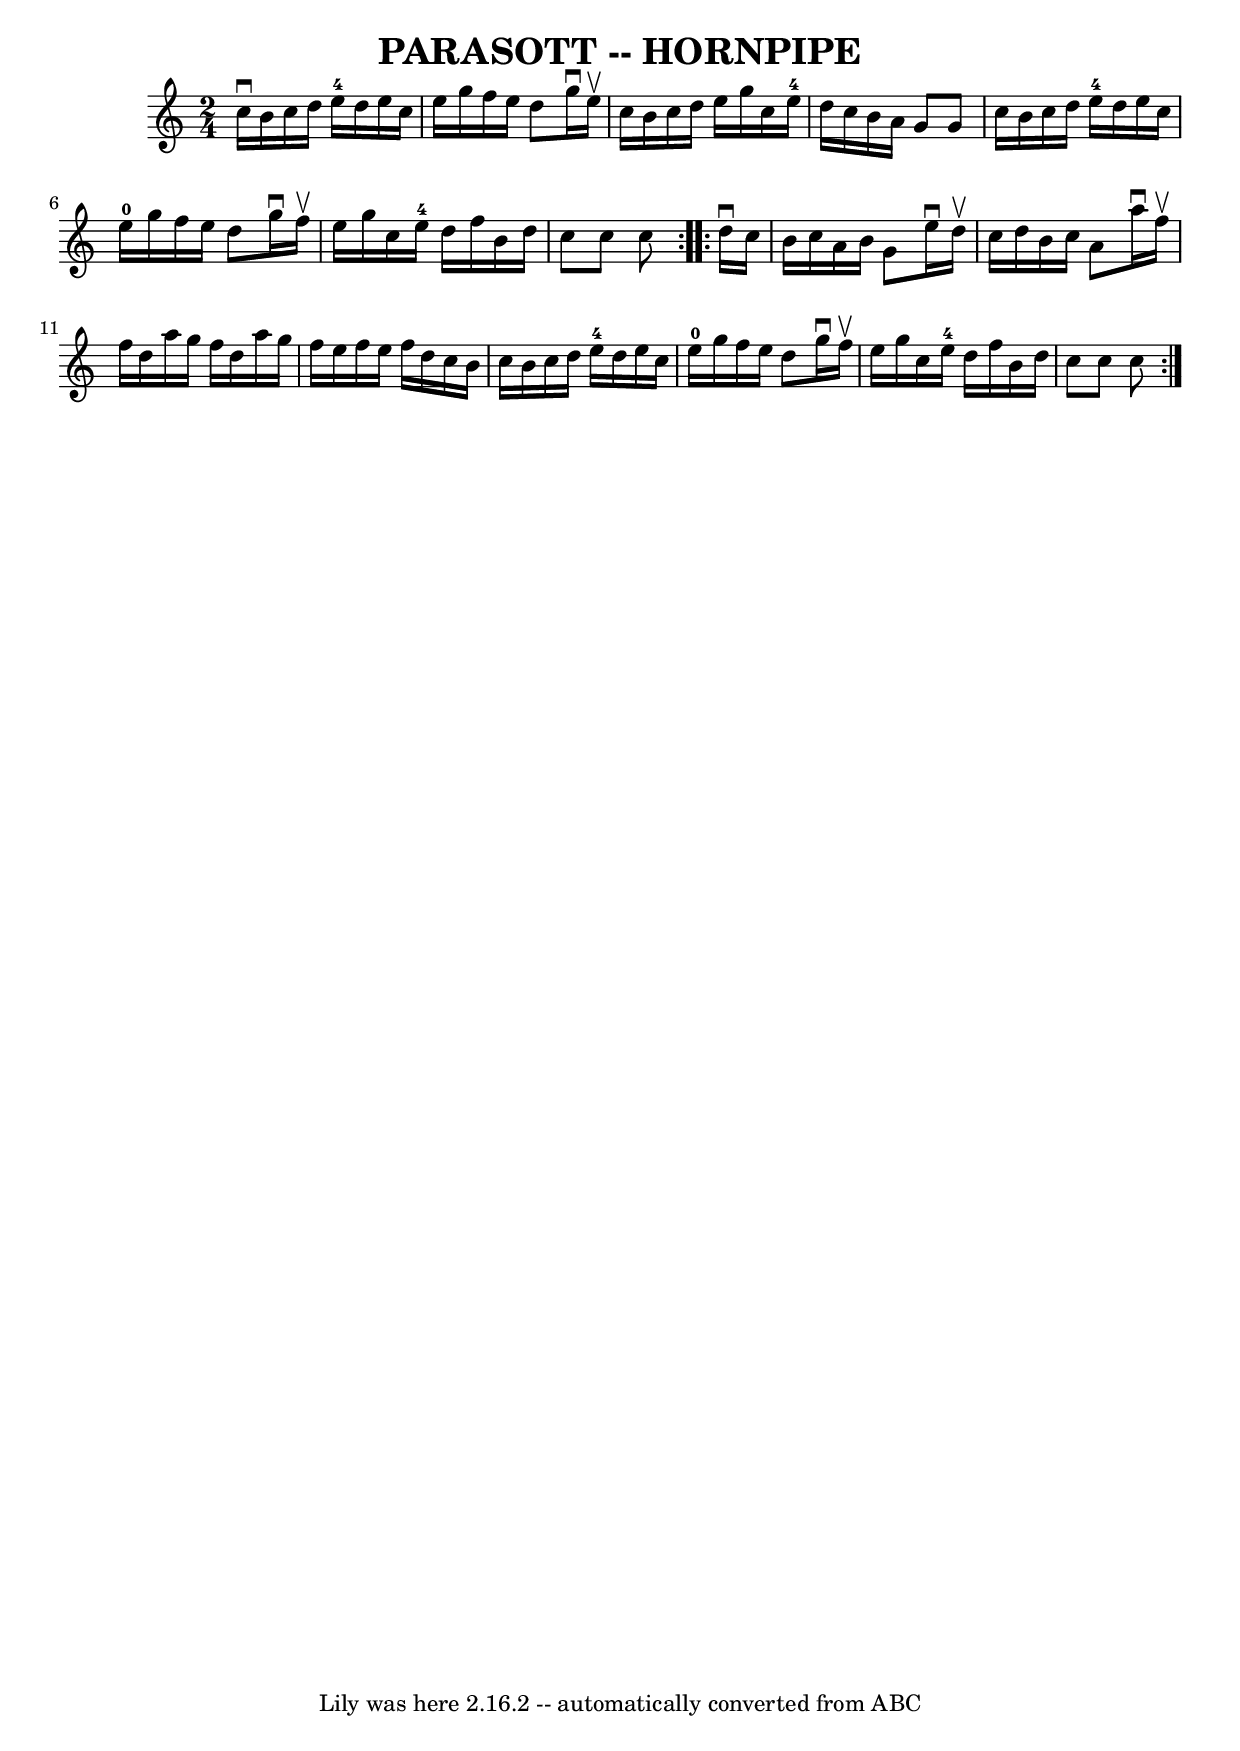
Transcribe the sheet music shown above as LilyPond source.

\version "2.7.40"
\include "Mammoth.ily"
\header {
	%% book = "Ryan's Mammoth Collection of Fiddle Tunes"
	crossRefNumber = "1"
	footnotes = ""
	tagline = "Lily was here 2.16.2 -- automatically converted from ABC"
	title = "PARASOTT -- HORNPIPE"
}
voicedefault =  {


\repeat volta 2 {
\time 2/4 \key c \major c''16^\downbow b'16 c''16 d''16 e''16 
-4 d''16 e''16 c''16    |
 e''16 g''16 f''16 e''16   
 d''8 g''16^\downbow e''16^\upbow   |
 c''16 b'16 c''16    
d''16 e''16 g''16 c''16 e''16-4   |
 d''16 c''16    
b'16 a'16 g'8 g'8        |
 c''16 b'16 c''16 d''16    
 e''16-4 d''16 e''16 c''16    |
 e''16-0 g''16    
f''16 e''16 d''8 g''16^\downbow f''16^\upbow   |
 e''16    
g''16 c''16 e''16-4 d''16 f''16 b'16 d''16    |
   
c''8 c''8 c''8    }     \repeat volta 2 { d''16^\downbow c''16       
 |
 b'16 c''16 a'16 b'16 g'8 e''16^\downbow d''16 
^\upbow   |
 c''16 d''16 b'16 c''16 a'8 a''16^\downbow  
 f''16^\upbow   |
 f''16 d''16 a''16 g''16 f''16 d''16  
 a''16 g''16    |
 f''16 e''16 f''16 e''16 f''16    
d''16 c''16 b'16        |
 c''16 b'16 c''16 d''16      
e''16-4 d''16 e''16 c''16    |
 e''16-0 g''16    
f''16 e''16 d''8 g''16^\downbow f''16^\upbow   |
 e''16    
g''16 c''16 e''16-4 d''16 f''16 b'16 d''16    |
   
c''8 c''8 c''8    }   
}

\score{
    <<

	\context Staff="default"
	{
	    \voicedefault 
	}

    >>
	\layout {
	}
	\midi {}
}
